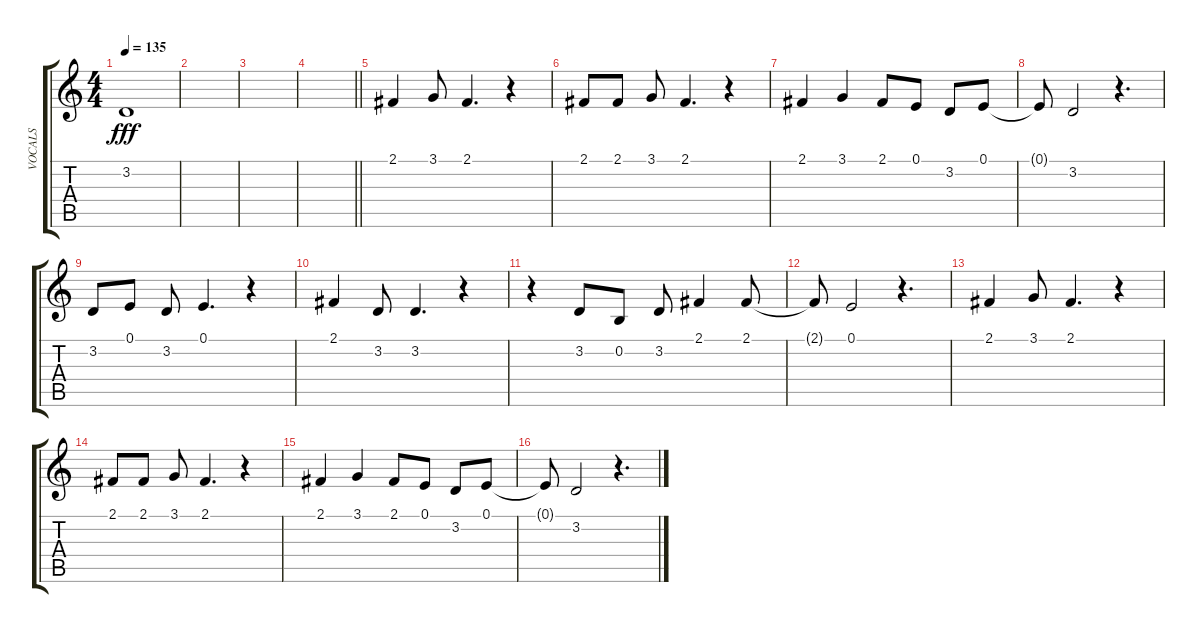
\track ("VOCALS" "VOCALS") {mute instrument acousticgrandpiano}
\staff {score tabs}
\tuning (E4 B3 G3 D3 A2 E2) {hide}
\ts (4 4)
\tempo 135
\clef g2
\ks c
3.2.1{dy fff} |
|
|
\barLineRight lightlight
|
2.1.4 3.1.8 2.1.4{d} r.4 |
2.1.8 2.1.8 3.1.8 2.1.4{d} r.4 |
2.1.4 3.1.4 2.1.8 0.1.8 3.2.8 0.1.8 |
0.1{t}.8 3.2.2 r.4{d} |
3.2.8 0.1.8 3.2.8 0.1.4{d} r.4 |
2.1.4 3.2.8 3.2.4{d} r.4 |
r.4 3.2.8 0.2.8 3.2.8 2.1.4 2.1.8 |
2.1{t}.8 0.1.2 r.4{d} |
2.1.4 3.1.8 2.1.4{d} r.4 |
2.1.8 2.1.8 3.1.8 2.1.4{d} r.4 |
2.1.4 3.1.4 2.1.8 0.1.8 3.2.8 0.1.8 |
0.1{t}.8 3.2.2 r.4{d}
